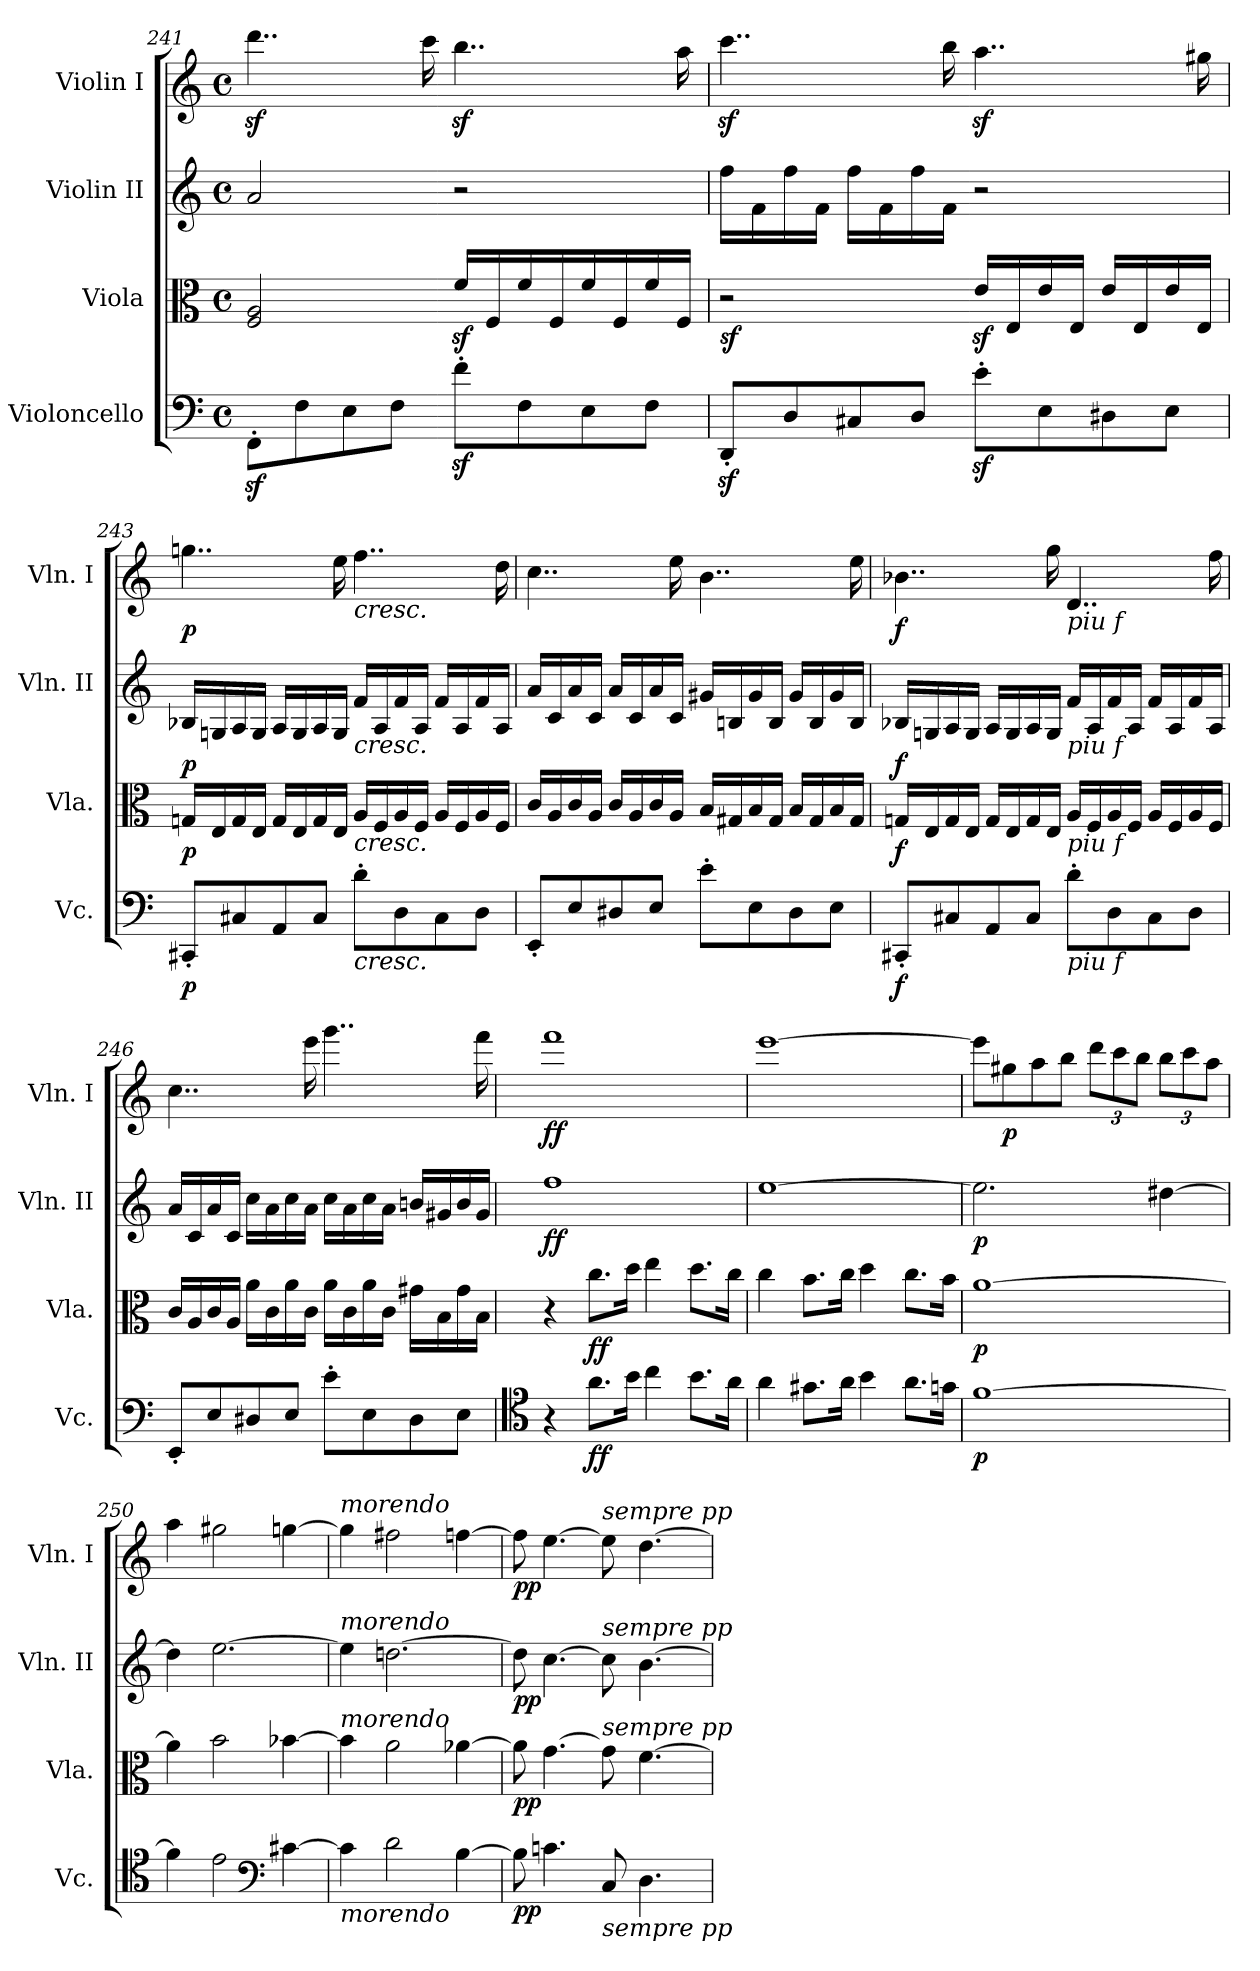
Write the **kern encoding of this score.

**kern	**dynam	**kern	**dynam	**kern	**dynam	**kern	**dynam
*part4	*part4	*part3	*part3	*part2	*part2	*part1	*part1
*staff4	*staff4	*staff3	*staff3	*staff2	*staff2	*staff1	*staff1
*I"Violoncello	*	*I"Viola	*	*I"Violin II	*	*I"Violin I	*
*I'Vc.	*	*I'Vla.	*	*I'Vln. II	*	*I'Vln. I	*
*clefF4	*	*clefC3	*	*clefG2	*	*clefG2	*
*k[]	*	*k[]	*	*k[]	*	*k[]	*
*M4/4	*	*M4/4	*	*M4/4	*	*M4/4	*
*met(c)	*	*met(c)	*	*met(c)	*	*met(c)	*
=241	=241	=241	=241	=241	=241	=241	=241
8FFz<'\L	.	2F/ 2A/	.	2a/	.	4..dddz<\	.
8F\	.	.	.	.	.	.	.
8E\	.	.	.	.	.	.	.
8F\J	.	.	.	.	.	.	.
.	.	.	.	.	.	16ccc\	.
8fz<'\L	.	16fz</LL	.	2r	.	4..bbz<\	.
.	.	16F/	.	.	.	.	.
8F\	.	16f/	.	.	.	.	.
.	.	16F/	.	.	.	.	.
8E\	.	16f/	.	.	.	.	.
.	.	16F/	.	.	.	.	.
8F\J	.	16f/	.	.	.	.	.
.	.	16F/JJ	.	.	.	16aa\	.
=242	=242	=242	=242	=242	=242	=242	=242
!	!	!	!LO:DY:b	!	!	!	!
8DDz<'/L	.	2r	sf	16ff\LL	.	4..cccz<\	.
.	.	.	.	16f\	.	.	.
8D/	.	.	.	16ff\	.	.	.
.	.	.	.	16f\JJ	.	.	.
8C#X/	.	.	.	16ff\LL	.	.	.
.	.	.	.	16f\	.	.	.
8D/J	.	.	.	16ff\	.	.	.
.	.	.	.	16f\JJ	.	16bb\	.
8ez<'\L	.	16ez</LL	.	2r	.	4..aaz<\	.
.	.	16E/	.	.	.	.	.
8E\	.	16e/	.	.	.	.	.
.	.	16E/JJ	.	.	.	.	.
8D#X\	.	16e/LL	.	.	.	.	.
.	.	16E/	.	.	.	.	.
8E\J	.	16e/	.	.	.	.	.
.	.	16E/JJ	.	.	.	16gg#X\	.
=243	=243	=243	=243	=243	=243	=243	=243
!	!LO:DY:b	!	!LO:DY:b	!	!LO:DY:b	!	!LO:DY:b
8CC#X'/L	p	16Gn/LL	p	16B-X/LL	p	4..ggn\	p
.	.	16E/	.	16Gn/	.	.	.
8C#X/	.	16G/	.	16A/	.	.	.
.	.	16E/JJ	.	16G/JJ	.	.	.
8AA/	.	16G/LL	.	16A/LL	.	.	.
.	.	16E/	.	16G/	.	.	.
8C#/J	.	16G/	.	16A/	.	.	.
.	.	16E/JJ	.	16G/JJ	.	16ee\	.
!	!	!	!	!	!	!LO:TX:b:i:t=cresc.	!
!	!	!	!	!LO:TX:b:i:t=cresc.	!	!	!
!	!	!LO:TX:b:i:t=cresc.	!	!	!	!	!
!LO:TX:b:i:t=cresc.	!	!	!	!	!	!	!
8d'\L	.	16A/LL	.	16f/LL	.	4..ff\	.
.	.	16F/	.	16A/	.	.	.
8D\	.	16A/	.	16f/	.	.	.
.	.	16F/JJ	.	16A/JJ	.	.	.
8C#\	.	16A/LL	.	16f/LL	.	.	.
.	.	16F/	.	16A/	.	.	.
8D\J	.	16A/	.	16f/	.	.	.
.	.	16F/JJ	.	16A/JJ	.	16dd\	.
=244	=244	=244	=244	=244	=244	=244	=244
8EE'/L	.	16c/LL	.	16a/LL	.	4..cc\	.
.	.	16A/	.	16c/	.	.	.
8E/	.	16c/	.	16a/	.	.	.
.	.	16A/JJ	.	16c/JJ	.	.	.
8D#X/	.	16c/LL	.	16a/LL	.	.	.
.	.	16A/	.	16c/	.	.	.
8E/J	.	16c/	.	16a/	.	.	.
.	.	16A/JJ	.	16c/JJ	.	16ee\	.
8e'\L	.	16B/LL	.	16g#X/LL	.	4..b\	.
.	.	16G#X/	.	16Bn/	.	.	.
8E\	.	16B/	.	16g#/	.	.	.
.	.	16G#/JJ	.	16B/JJ	.	.	.
8D#\	.	16B/LL	.	16g#/LL	.	.	.
.	.	16G#/	.	16B/	.	.	.
8E\J	.	16B/	.	16g#/	.	.	.
.	.	16G#/JJ	.	16B/JJ	.	16ee\	.
=245	=245	=245	=245	=245	=245	=245	=245
!	!LO:DY:b	!	!LO:DY:b	!	!LO:DY:b	!	!LO:DY:b
8CC#X'/L	f	16Gn/LL	f	16B-X/LL	f	4..b-X\	f
.	.	16E/	.	16Gn/	.	.	.
8C#X/	.	16G/	.	16A/	.	.	.
.	.	16E/JJ	.	16G/JJ	.	.	.
8AA/	.	16G/LL	.	16A/LL	.	.	.
.	.	16E/	.	16G/	.	.	.
8C#/J	.	16G/	.	16A/	.	.	.
.	.	16E/JJ	.	16G/JJ	.	16gg\	.
!	!	!	!	!	!	!LO:TX:b:i:t=piu f	!
!	!	!	!	!LO:TX:b:i:t=piu f	!	!	!
!	!	!LO:TX:b:i:t=piu f	!	!	!	!	!
!LO:TX:b:i:t=piu f	!	!	!	!	!	!	!
8d'\L	.	16A/LL	.	16f/LL	.	4..d/	.
.	.	16F/	.	16A/	.	.	.
8D\	.	16A/	.	16f/	.	.	.
.	.	16F/JJ	.	16A/JJ	.	.	.
8C#\	.	16A/LL	.	16f/LL	.	.	.
.	.	16F/	.	16A/	.	.	.
8D\J	.	16A/	.	16f/	.	.	.
.	.	16F/JJ	.	16A/JJ	.	16ff\	.
=246	=246	=246	=246	=246	=246	=246	=246
8EE'/L	.	16c/LL	.	16a/LL	.	4..cc\	.
.	.	16A/	.	16c/	.	.	.
8E/	.	16c/	.	16a/	.	.	.
.	.	16A/JJ	.	16c/JJ	.	.	.
8D#X/	.	16a\LL	.	16cc\LL	.	.	.
.	.	16c\	.	16a\	.	.	.
8E/J	.	16a\	.	16cc\	.	.	.
.	.	16c\JJ	.	16a\JJ	.	16eee\	.
8e'\L	.	16a\LL	.	16cc\LL	.	4..ggg\	.
.	.	16c\	.	16a\	.	.	.
8E\	.	16a\	.	16cc\	.	.	.
.	.	16c\JJ	.	16a\JJ	.	.	.
8D#\	.	16g#X\LL	.	16bn/LL	.	.	.
.	.	16B\	.	16g#X/	.	.	.
8E\J	.	16g#\	.	16b/	.	.	.
.	.	16B\JJ	.	16g#/JJ	.	16fff\	.
=247	=247	=247	=247	=247	=247	=247	=247
*clefC4	*	*	*	*	*	*	*
!	!	!	!	!	!LO:DY:b	!	!LO:DY:b
4r	.	4r	.	1ff	ff	1fff	ff
!	!LO:DY:b	!	!LO:DY:b	!	!	!	!
8.a\L	ff	8.cc\L	ff	.	.	.	.
16b\Jk	.	16dd\Jk	.	.	.	.	.
4cc\	.	4ee\	.	.	.	.	.
8.b\L	.	8.dd\L	.	.	.	.	.
16a\Jk	.	16cc\Jk	.	.	.	.	.
=248	=248	=248	=248	=248	=248	=248	=248
4a\	.	4cc\	.	[1ee	.	[1eee	.
8.g#X\L	.	8.b\L	.	.	.	.	.
16a\Jk	.	16cc\Jk	.	.	.	.	.
4b\	.	4dd\	.	.	.	.	.
8.a\L	.	8.cc\L	.	.	.	.	.
16gn\Jk	.	16b\Jk	.	.	.	.	.
=249	=249	=249	=249	=249	=249	=249	=249
!	!LO:DY:b	!	!LO:DY:b	!	!LO:DY:b	!	!
[1f	p	[1a	p	2.ee\]	p	8eee\L]	.
!	!	!	!	!	!	!	!LO:DY:b
.	.	.	.	.	.	8gg#X\	p
.	.	.	.	.	.	8aa\	.
.	.	.	.	.	.	8bb\J	.
*	*	*	*	*	*	*Xbrackettup	*
.	.	.	.	.	.	12ddd\L	.
.	.	.	.	.	.	12ccc\	.
.	.	.	.	.	.	12bb\J	.
.	.	.	.	[4dd#X\	.	12bb\L	.
.	.	.	.	.	.	12ccc\	.
.	.	.	.	.	.	12aa\J	.
=250	=250	=250	=250	=250	=250	=250	=250
4f\]	.	4a\]	.	4dd#\]	.	4aa\	.
2e\	.	2b\	.	[2.ee\	.	2gg#X\	.
*clefF4	*	*	*	*	*	*	*
[4c#X\	.	[4b-X\	.	.	.	[4ggn\	.
=251	=251	=251	=251	=251	=251	=251	=251
!	!	!	!	!	!	!LO:TX:a:i:t=morendo	!
!	!	!	!	!LO:TX:a:i:t=morendo	!	!	!
!	!	!LO:TX:a:i:t=morendo	!	!	!	!	!
!LO:TX:b:i:t=morendo	!	!	!	!	!	!	!
4c#\]	.	4b-\]	.	4ee\]	.	4gg\]	.
2d\	.	2a\	.	[2.ddn\	.	2ff#X\	.
[4B\	.	[4a-X\	.	.	.	[4ffn\	.
=252	=252	=252	=252	=252	=252	=252	=252
!	!LO:DY:b	!	!LO:DY:b	!	!LO:DY:b	!	!LO:DY:b
8B\]	pp	8a-\]	pp	8dd\]	pp	8ff\]	pp
4.cn\	.	[4.g\	.	[4.cc\	.	[4.ee\	.
!	!	!	!	!	!	!LO:TX:a:i:t=sempre pp	!
!	!	!	!	!LO:TX:a:i:t=sempre pp	!	!	!
!	!	!LO:TX:a:i:t=sempre pp	!	!	!	!	!
!LO:TX:b:i:t=sempre pp	!	!	!	!	!	!	!
8C/	.	8g\]	.	8cc\]	.	8ee\]	.
4.D\	.	[4.f\	.	[4.b\	.	[4.dd\	.
=	=	=	=	=	=	=	=
*-	*-	*-	*-	*-	*-	*-	*-
